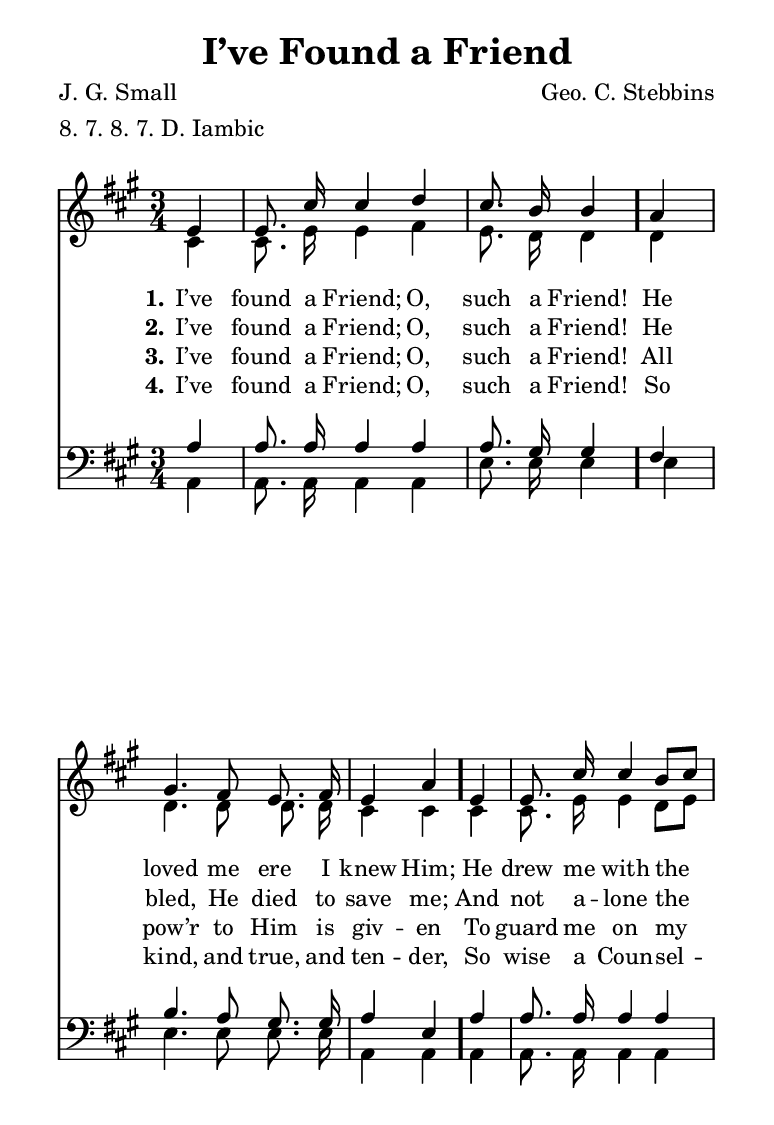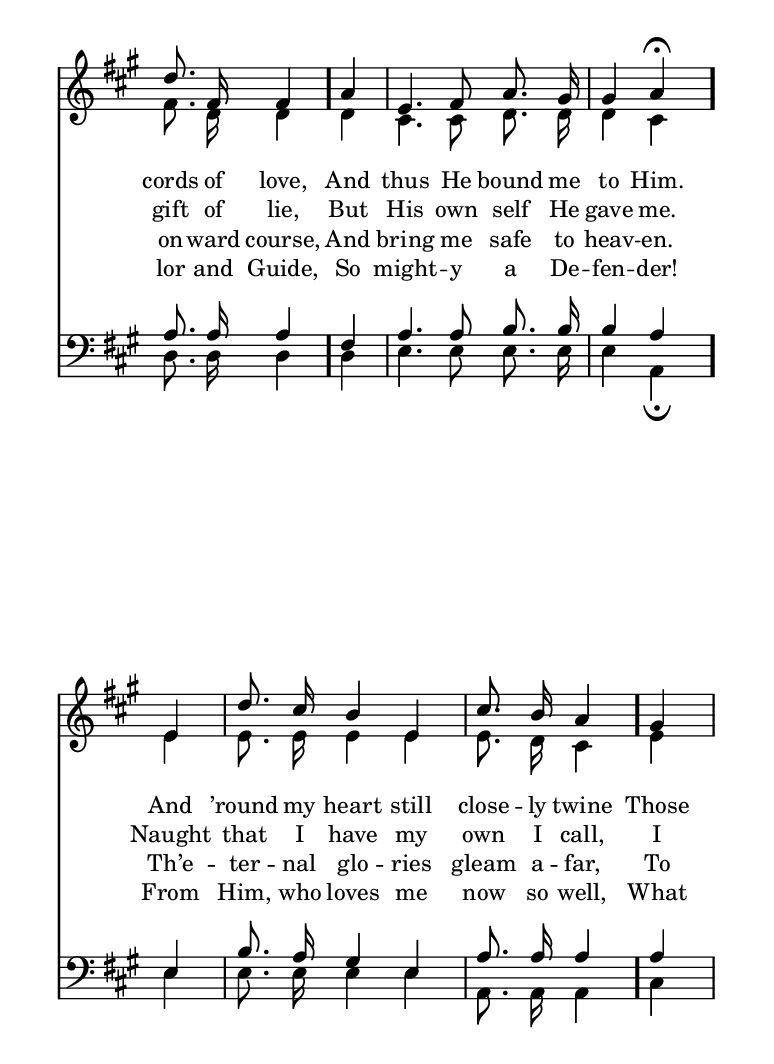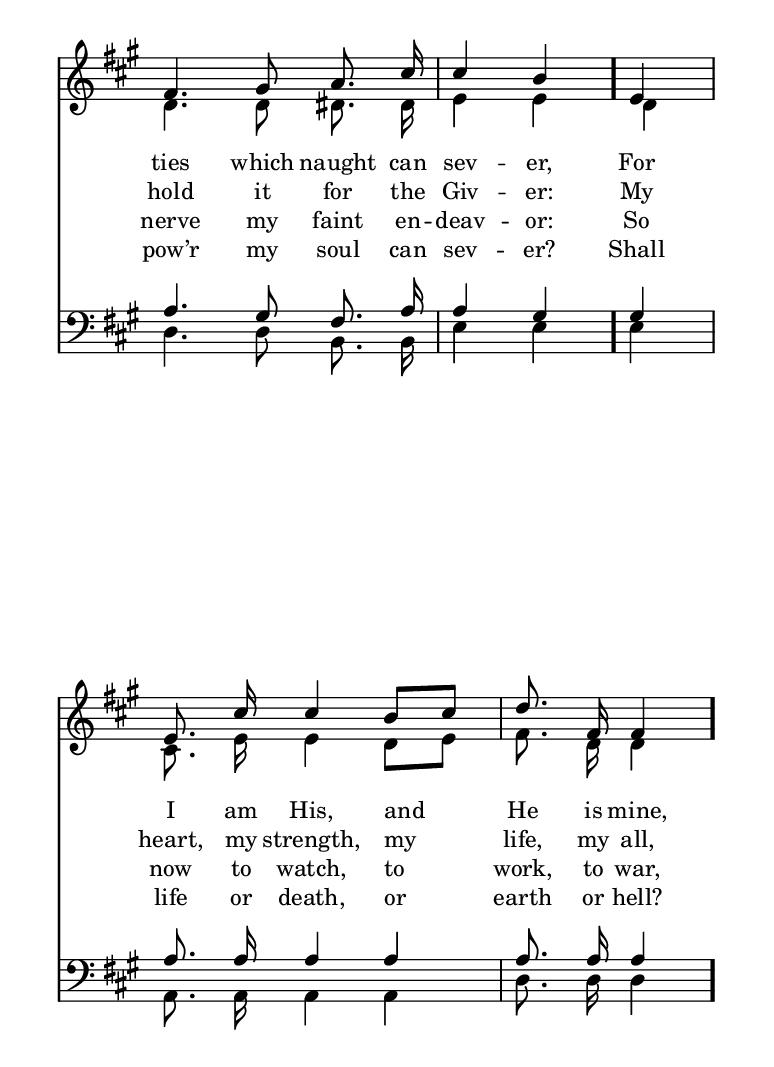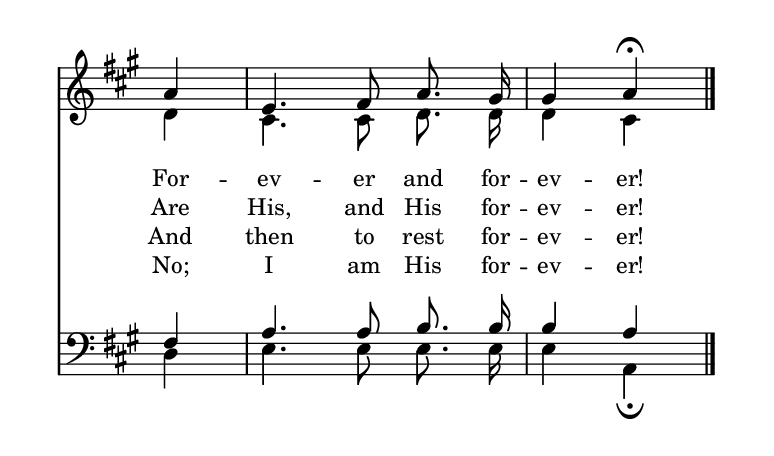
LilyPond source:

\include "common/global.ily"
\paper {
  \include "common/paper.ily"
}

\header{
  hymnnumber = "230"
  title = "I’ve Found a Friend"
  tunename = ""
  meter = "8. 7. 8. 7. D. Iambic"
  poet = "J. G. Small"
  composer = "Geo. C. Stebbins"
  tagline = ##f
}

ta = { \tempo 4=80 }
tb = { \tempo 4=40 }

global = {
  \include "common/overrides.ily"
  \override Staff.TimeSignature.style = #'()
  \time 3/4
  \override Score.MetronomeMark.transparent = ##t % hide all fermata changes too
  \ta
  \key a \major
  \partial 4
  \autoBeamOff
}

patternA = { \ta c4 | c8. c'16 c4 c | c8. c16 c4 }
patternB = { \ta c4 | c4. c8 c8. c16 | c4 c }
patternC = { \ta c4 | c8. c'16 c4 c8[ c] | c8. c16 c4 }
patternD = { \ta c4 | c4. c8 c8. c16 | c4 \tb c\fermata }

notesSoprano = {
\global
\relative c' {

  e4 | e8. cis'16 cis4 d | cis8. b16 b4
  a4 | gis4. fis8 e8. fis16 | e4 a
  \changePitch \patternC { e | e cis' cis b cis | d fis, fis }
  \changePitch \patternD { a | e fis a gis | gis a\fermata }

  \changePitch \patternA { e | d' cis b e, | cis' b a }
  \changePitch \patternB { gis | fis gis a cis | cis b }
  \changePitch \patternC { e, | e cis' cis b cis | d fis, fis }
  \changePitch \patternD { a | e fis a gis | gis a\fermata }

  \bar "|."

}
}

notesAlto = {
\global
\relative e' {

  \changePitch \patternA { cis | cis e e fis | e d d }
  \changePitch \patternB { d | d d d d | cis cis }
  \changePitch \patternC { cis | cis e e d e | fis d d }
  \changePitch \patternB { d | cis cis d d | d cis }

  \changePitch \patternA { e | e e e e | e d cis }
  \changePitch \patternB { e | d d dis dis | e e }
  \changePitch \patternC { d | cis e e d e | fis d d }
  \changePitch \patternB { d | cis cis d d | d cis }

}
}

notesTenor = {
\global
\relative a {

  \changePitch \patternA { a | a a a a | a gis gis }
  \changePitch \patternB { fis | b a gis gis | a e }
  \changePitch \patternA { a | a a a a | a a a }
  \changePitch \patternB { fis | a a b b | b a }

  \changePitch \patternA { e | b' a gis e | a a a }
  \changePitch \patternB { a | a gis fis a | a gis }
  \changePitch \patternA { gis | a a a a | a a a }
  \changePitch \patternB { fis | a a b b | b a }

}
}

notesBass = {
\global
\relative f, {

  \changePitch \patternA { a | a a a a | e' e e }
  \changePitch \patternB { e | e e e e | a, a }
  \changePitch \patternA { a | a a a a | d d d }
  \changePitch \patternD { d | e e e e | e a,\fermata }

  \changePitch \patternA { e' | e e e e | a, a a }
  \changePitch \patternB { cis | d d b b | e e }
  \changePitch \patternA { e | a, a a a | d d d }
  \changePitch \patternD { d | e e e e | e a,\fermata }

}
}

wordsA = \lyricmode {
\set stanza = "1."

I’ve found a Friend; O, such a Friend! \bar "."
He loved me ere I knew Him; \bar "."
He drew me with the cords of love, \bar "."
And thus He bound me to Him. \bar "."
And ’round my heart still close -- ly twine \bar "."
Those ties which naught can sev -- er, \bar "."
For I am His, and He is mine, \bar "."
For -- ev -- er and for -- ev -- er! \bar "."

}

wordsB = \lyricmode {
\set stanza = "2."

I’ve found a Friend; O, such a Friend!
He bled, He died to save me;
And not a -- lone the gift of lie,
But His own self He gave me.
Naught that I have my own I call,
I hold it for the Giv -- er:
My heart, my strength, my life, my all,
Are His, and His for -- ev -- er!

}

wordsC = \lyricmode {
\set stanza = "3."

I’ve found a Friend; O, such a Friend!
All pow’r to Him is giv -- en
To guard me on my on -- ward course,
And bring me safe to heav -- en.
Th’e -- ter -- nal glo -- ries gleam a -- far,
To nerve my faint en -- deav -- or:
So now to watch, to work, to war,
And then to rest for -- ev -- er!

}

wordsD = \lyricmode {
\set stanza = "4."

I’ve found a Friend; O, such a Friend!
So kind, and true, and ten -- der,
So wise a Coun -- sel -- lor and Guide,
So might -- y a De -- fen -- der!
From Him, who loves me now so well,
What pow’r my soul can sev -- er?
Shall life or death, or earth or hell?
No; I am His for -- ev -- er!

}

\score {
  \context ChoirStaff <<
    \context Staff = upper <<
      \set ChoirStaff.systemStartDelimiter = #'SystemStartBar
      \context Voice  = sopranos { \voiceOne << \notesSoprano >> }
      \context Voice  = altos { \voiceTwo << \notesAlto >> }
      \context Lyrics = one   \lyricsto sopranos \wordsA
      \context Lyrics = two   \lyricsto sopranos \wordsB
      \context Lyrics = three \lyricsto sopranos \wordsC
      \context Lyrics = four  \lyricsto sopranos \wordsD
    >>
    \context Staff = men <<
      \clef bass
      \context Voice  = tenors { \voiceOne << \notesTenor >> }
      \context Voice  = basses { \voiceTwo << \notesBass >> }
    >>
  >>
  \layout {
    \include "common/layout.ily"
  }
  \midi{
    \include "common/midi.ily"
  }
}

\version "2.18.2"  % necessary for upgrading to future LilyPond versions.

% vi:set et ts=2 sw=2 ai nocindent syntax=lilypond:
